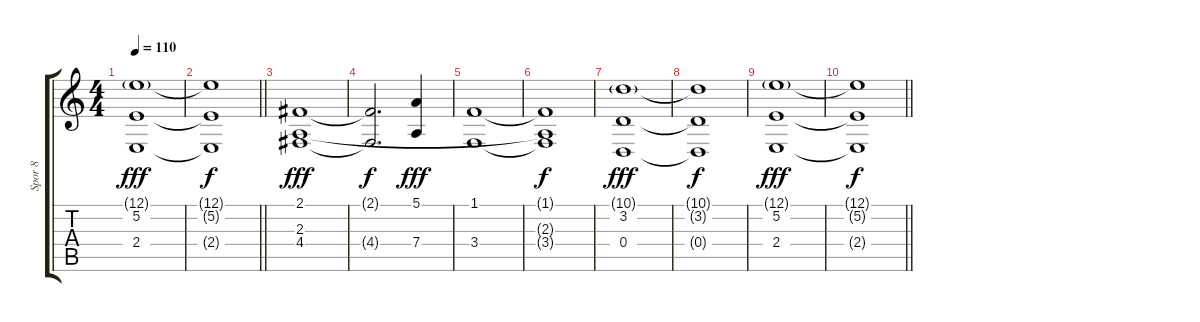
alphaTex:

\track ("Spor 8" "Spor 8") {instrument stringensemble1}
\staff {score tabs}
\tuning (E4 B3 G3 D3 A2 D2) {hide}
\ts (4 4)
\tempo 110
\clef g2
\ks c
(12.1{g} 5.2 2.4).1{dy fff} |
\barLineRight lightlight
(12.1{t} 5.2{t} 2.4{t}).1{dy f} |
(2.1 2.3 4.4).1{dy fff} |
(2.1{t} 4.4{t}).2{d dy f} (5.1 7.4).4{dy fff} |
(1.1 3.4).1 |
(1.1{t} 2.3{t} 3.4{t}).1{dy f} |
(10.1{g} 3.2 0.4).1{dy fff} |
(10.1{t} 3.2{t} 0.4{t}).1{dy f} |
(12.1{g} 5.2 2.4).1{dy fff} |
\barLineRight lightlight
(12.1{t} 5.2{t} 2.4{t}).1{dy f}
